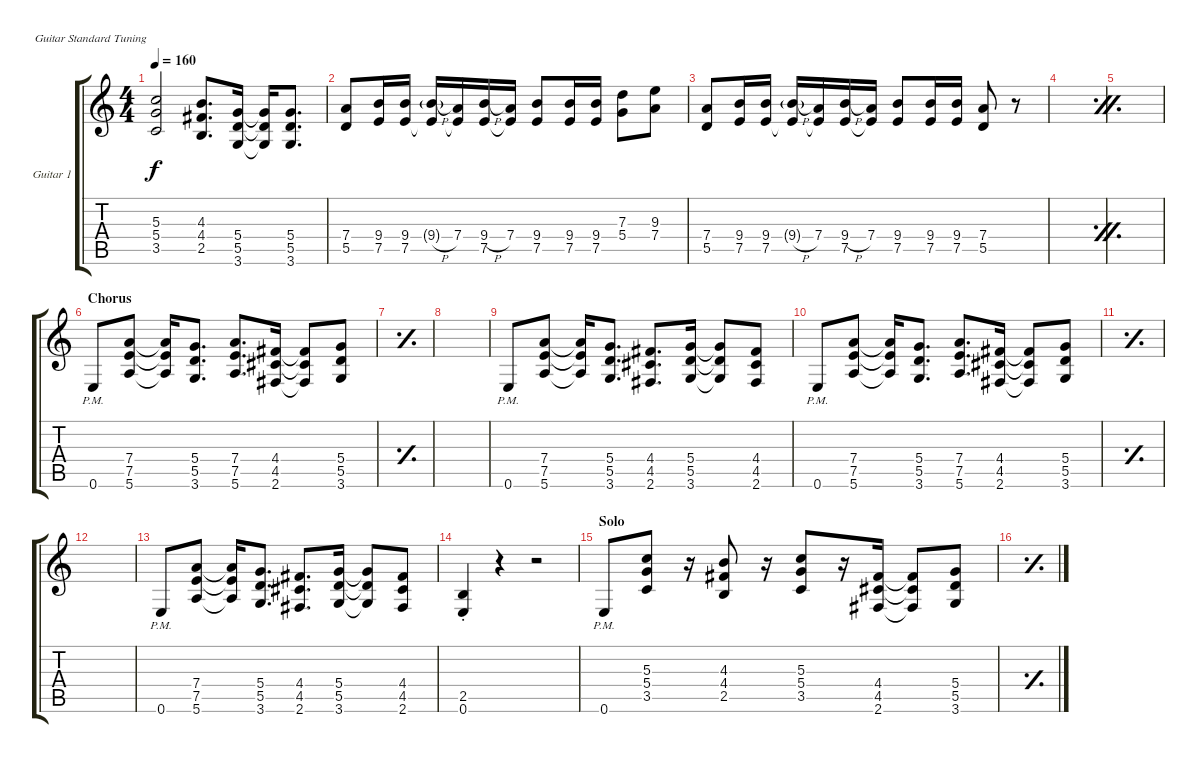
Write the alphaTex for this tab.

\bracketExtendMode groupsimilarinstruments
\firstSystemTrackNameOrientation horizontal
\otherSystemsTrackNameOrientation horizontal
\track ("Guitar 1" "Guitar 1") {instrument overdrivenguitar}
\staff {score tabs}
\tuning (E4 B3 G3 D3 A2 E2)
\ts (4 4)
\tempo 160
\clef g2
\ks c
(5.3 5.4 3.5).2{dy f} (4.3 4.4 2.5).8{d} (5.4 5.5 3.6).16 (5.4{t} 5.5{t} 3.6{t}).16 (5.4 5.5 3.6).8{d} |
(7.4 5.5).8 (9.4 7.5).16 (9.4 7.5).16 (9.4{h g} 7.5{t}).16 (7.4 7.5{t}).16 (9.4{h} 7.5).16 (7.4 7.5{t}).16 (9.4 7.5).8 (9.4 7.5).16 (9.4 7.5).16 (7.3 5.4).8 (9.3 7.4).8 |
(7.4 5.5).8 (9.4 7.5).16 (9.4 7.5).16 (9.4{h g} 7.5{t}).16 (7.4 7.5{t}).16 (9.4{h} 7.5).16 (7.4 7.5{t}).16 (9.4 7.5).8 (9.4 7.5).16 (9.4 7.5).16 (7.4 5.5).8 r.8 |
\simile firstofdouble
|
\simile secondofdouble
|
\section ("" "Chorus")
\simile none
0.6{pm}.8 (7.4 7.5 5.6).8 (7.4{t} 7.5{t} 5.6{t}).16 (5.4 5.5 3.6).8{d} (7.4 7.5 5.6).8{d} (4.4 4.5 2.6).16 (4.4{t} 4.5{t} 2.6{t}).8 (5.4 5.5 3.6).8 |
\simile simple
|
|
\simile none
0.6{pm}.8 (7.4 7.5 5.6).8 (7.4{t} 7.5{t} 5.6{t}).16 (5.4 5.5 3.6).8{d} (4.4 4.5 2.6).8{d} (5.4 5.5 3.6).16 (5.4{t} 5.5{t} 3.6{t}).8 (4.4 4.5 2.6).8 |
0.6{pm}.8 (7.4 7.5 5.6).8 (7.4{t} 7.5{t} 5.6{t}).16 (5.4 5.5 3.6).8{d} (7.4 7.5 5.6).8{d} (4.4 4.5 2.6).16 (4.4{t} 4.5{t} 2.6{t}).8 (5.4 5.5 3.6).8 |
\simile simple
|
|
\simile none
0.6{pm}.8 (7.4 7.5 5.6).8 (7.4{t} 7.5{t} 5.6{t}).16 (5.4 5.5 3.6).8{d} (4.4 4.5 2.6).8{d} (5.4 5.5 3.6).16 (5.4{t} 5.5{t} 3.6{t}).8 (4.4 4.5 2.6).8 |
(2.5{st} 0.6{st}).4 r.4 r.2 |
\section ("" "Solo")
0.6{pm}.8 (5.3 5.4 3.5).8 r.16 (4.3 4.4 2.5).8 r.16 (5.3 5.4 3.5).8 r.16 (4.4 4.5 2.6).16 (4.4{t} 4.5{t} 2.6{t}).8 (5.4 5.5 3.6).8 |
\simile simple
